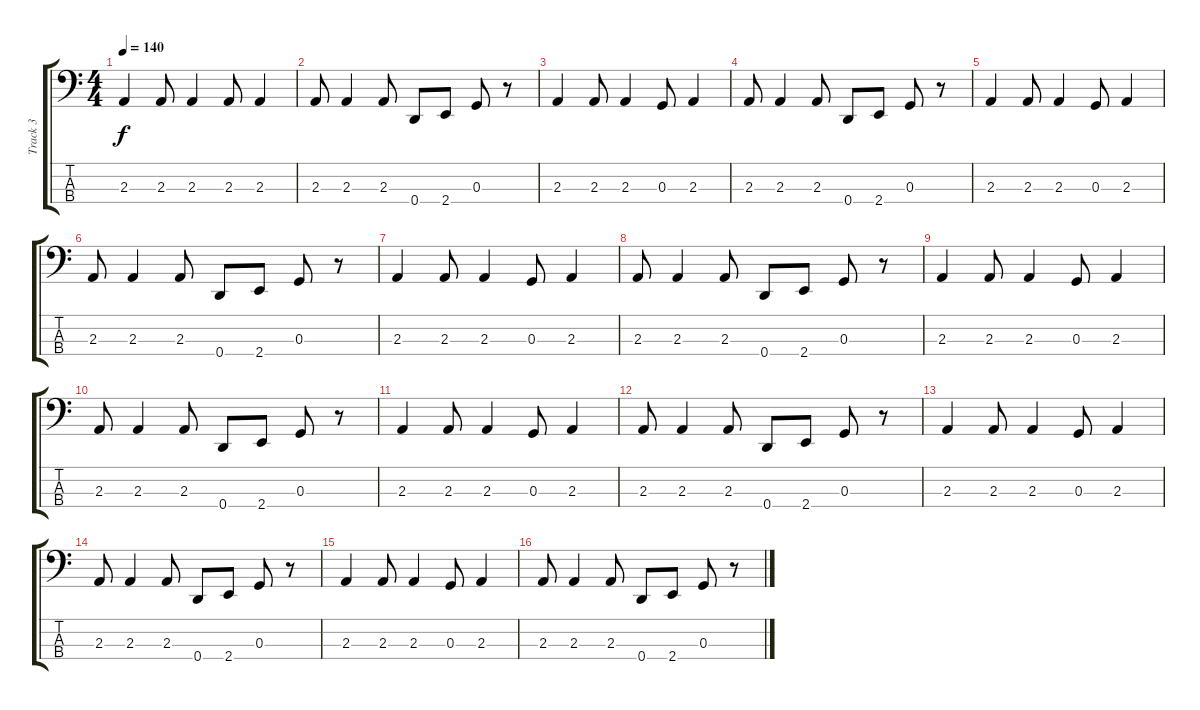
\track ("Track 3" "Track 3") {instrument electricbassfinger}
\staff {score tabs}
\tuning (F2 C2 G1 D1) {hide}
\ts (4 4)
\tempo 140
\clef f4
\ks c
2.3.4{dy f} 2.3.8 2.3.4 2.3.8 2.3.4 |
2.3.8 2.3.4 2.3.8 0.4.8 2.4.8 0.3.8 r.8 |
2.3.4 2.3.8 2.3.4 0.3.8 2.3.4 |
2.3.8 2.3.4 2.3.8 0.4.8 2.4.8 0.3.8 r.8 |
2.3.4 2.3.8 2.3.4 0.3.8 2.3.4 |
2.3.8 2.3.4 2.3.8 0.4.8 2.4.8 0.3.8 r.8 |
2.3.4 2.3.8 2.3.4 0.3.8 2.3.4 |
2.3.8 2.3.4 2.3.8 0.4.8 2.4.8 0.3.8 r.8 |
2.3.4 2.3.8 2.3.4 0.3.8 2.3.4 |
2.3.8 2.3.4 2.3.8 0.4.8 2.4.8 0.3.8 r.8 |
2.3.4 2.3.8 2.3.4 0.3.8 2.3.4 |
2.3.8 2.3.4 2.3.8 0.4.8 2.4.8 0.3.8 r.8 |
2.3.4 2.3.8 2.3.4 0.3.8 2.3.4 |
2.3.8 2.3.4 2.3.8 0.4.8 2.4.8 0.3.8 r.8 |
2.3.4 2.3.8 2.3.4 0.3.8 2.3.4 |
2.3.8 2.3.4 2.3.8 0.4.8 2.4.8 0.3.8 r.8
